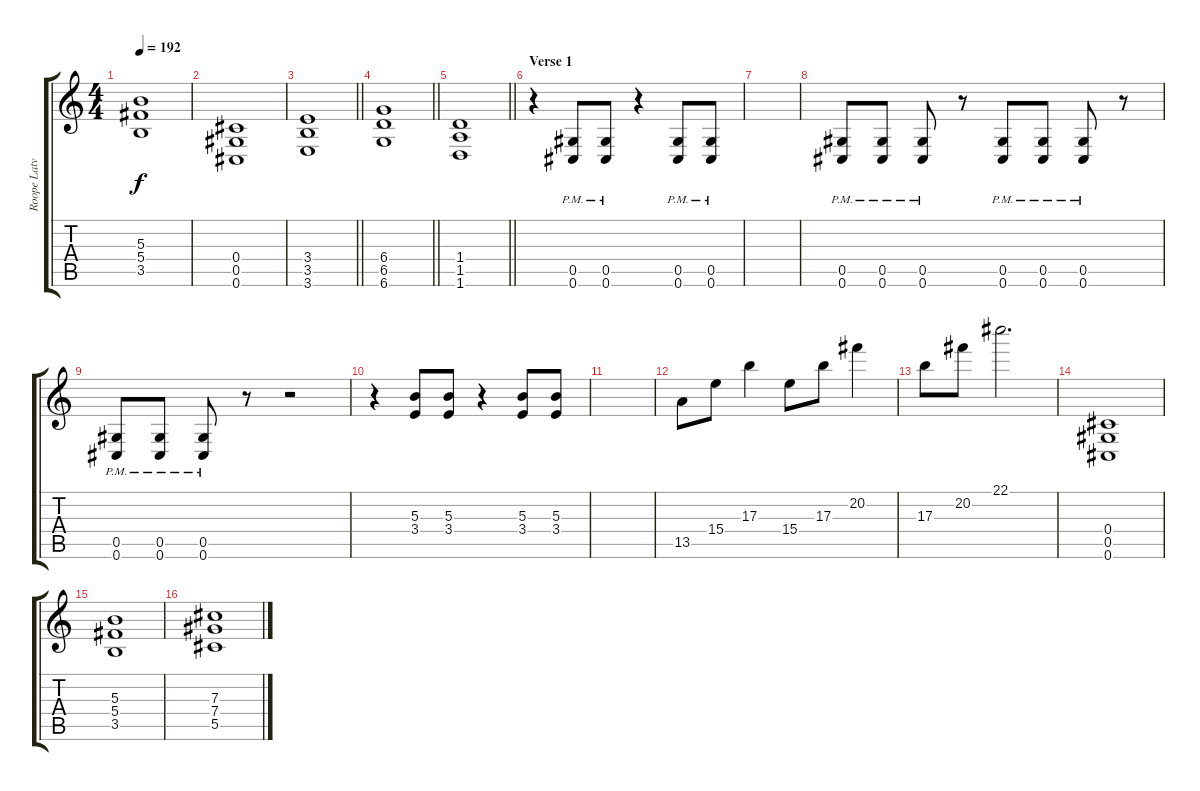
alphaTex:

\track ("Roope Latvala" "Roope Latv") {instrument distortionguitar}
\staff {score tabs}
\tuning (Eb4 Bb3 Gb3 Db3 Ab2 Db2) {hide}
\ts (4 4)
\tempo 192
\clef g2
\ks c
(5.3 5.4 3.5).1{dy f} |
(0.4 0.5 0.6).1 |
\barLineRight lightlight
(3.4 3.5 3.6).1 |
\barLineRight lightlight
(6.4 6.5 6.6).1 |
\barLineRight lightlight
(1.4 1.5 1.6).1 |
\section ("" "Verse 1")
r.4 (0.5{pm} 0.6{pm}).8 (0.5{pm} 0.6{pm}).8 r.4 (0.5{pm} 0.6{pm}).8 (0.5{pm} 0.6{pm}).8 |
|
(0.5{pm} 0.6{pm}).8 (0.5{pm} 0.6{pm}).8 (0.5{pm} 0.6{pm}).8 r.8 (0.5{pm} 0.6{pm}).8 (0.5{pm} 0.6{pm}).8 (0.5{pm} 0.6{pm}).8 r.8 |
(0.5{pm} 0.6{pm}).8 (0.5{pm} 0.6{pm}).8 (0.5{pm} 0.6{pm}).8 r.8 r.2 |
r.4 (5.3 3.4).8 (5.3 3.4).8 r.4 (5.3 3.4).8 (5.3 3.4).8 |
|
13.5.8 15.4.8 17.3.4 15.4.8 17.3.8 20.2.4 |
17.3.8 20.2.8 22.1.2{d} |
(0.4 0.5 0.6).1 |
(5.3 5.4 3.5).1 |
(7.3 7.4 5.5).1
